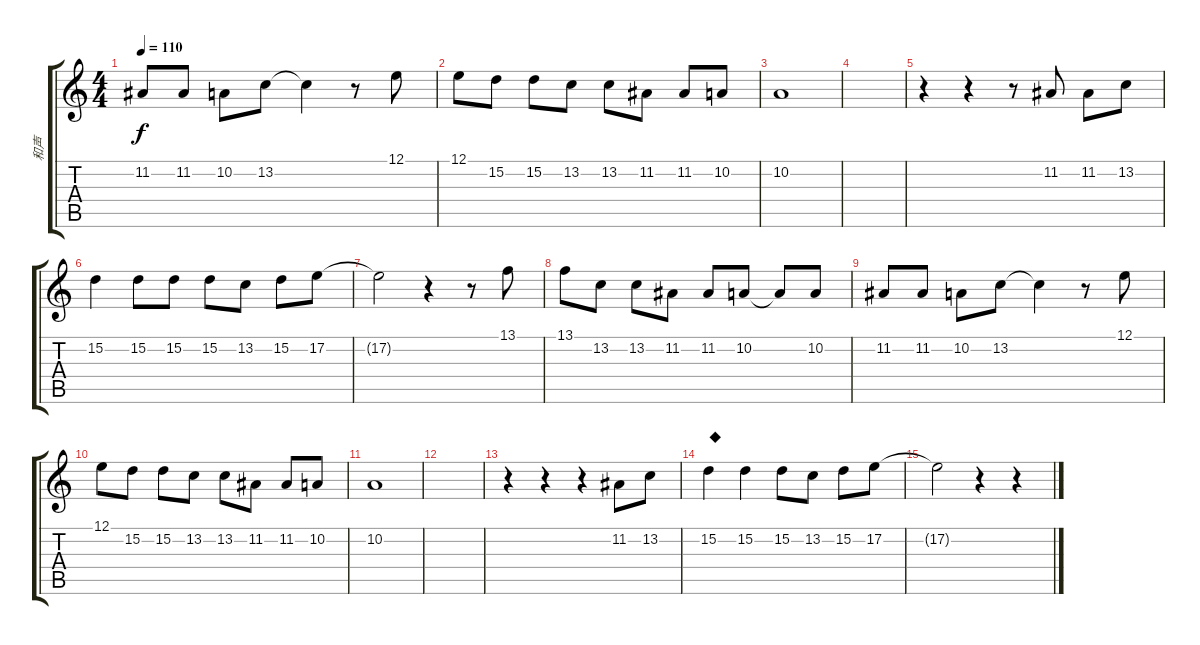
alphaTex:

\track ("和声" "和声") {instrument tremolostrings}
\staff {score tabs}
\tuning (E4 B3 G3 D3 A2 E2) {hide}
\ts (4 4)
\tempo 110
\clef g2
\ks c
11.2.8{dy f} 11.2.8 10.2.8 13.2.8 13.2{t}.4 r.8 12.1.8 |
12.1.8 15.2.8 15.2.8 13.2.8 13.2.8 11.2.8 11.2.8 10.2.8 |
10.2.1 |
|
r.4 r.4 r.8 11.2.8 11.2.8 13.2.8 |
15.2.4 15.2.8 15.2.8 15.2.8 13.2.8 15.2.8 17.2.8 |
17.2{t}.2 r.4 r.8 13.1.8 |
13.1.8 13.2.8 13.2.8 11.2.8 11.2.8 10.2.8 10.2{t}.8 10.2.8 |
11.2.8 11.2.8 10.2.8 13.2.8 13.2{t}.4 r.8 12.1.8 |
12.1.8 15.2.8 15.2.8 13.2.8 13.2.8 11.2.8 11.2.8 10.2.8 |
10.2.1 |
|
r.4 r.4 r.4 11.2.8 13.2.8 |
15.2.4{txt "◆"} 15.2.4 15.2.8 13.2.8 15.2.8 17.2.8 |
17.2{t}.2 r.4 r.4
